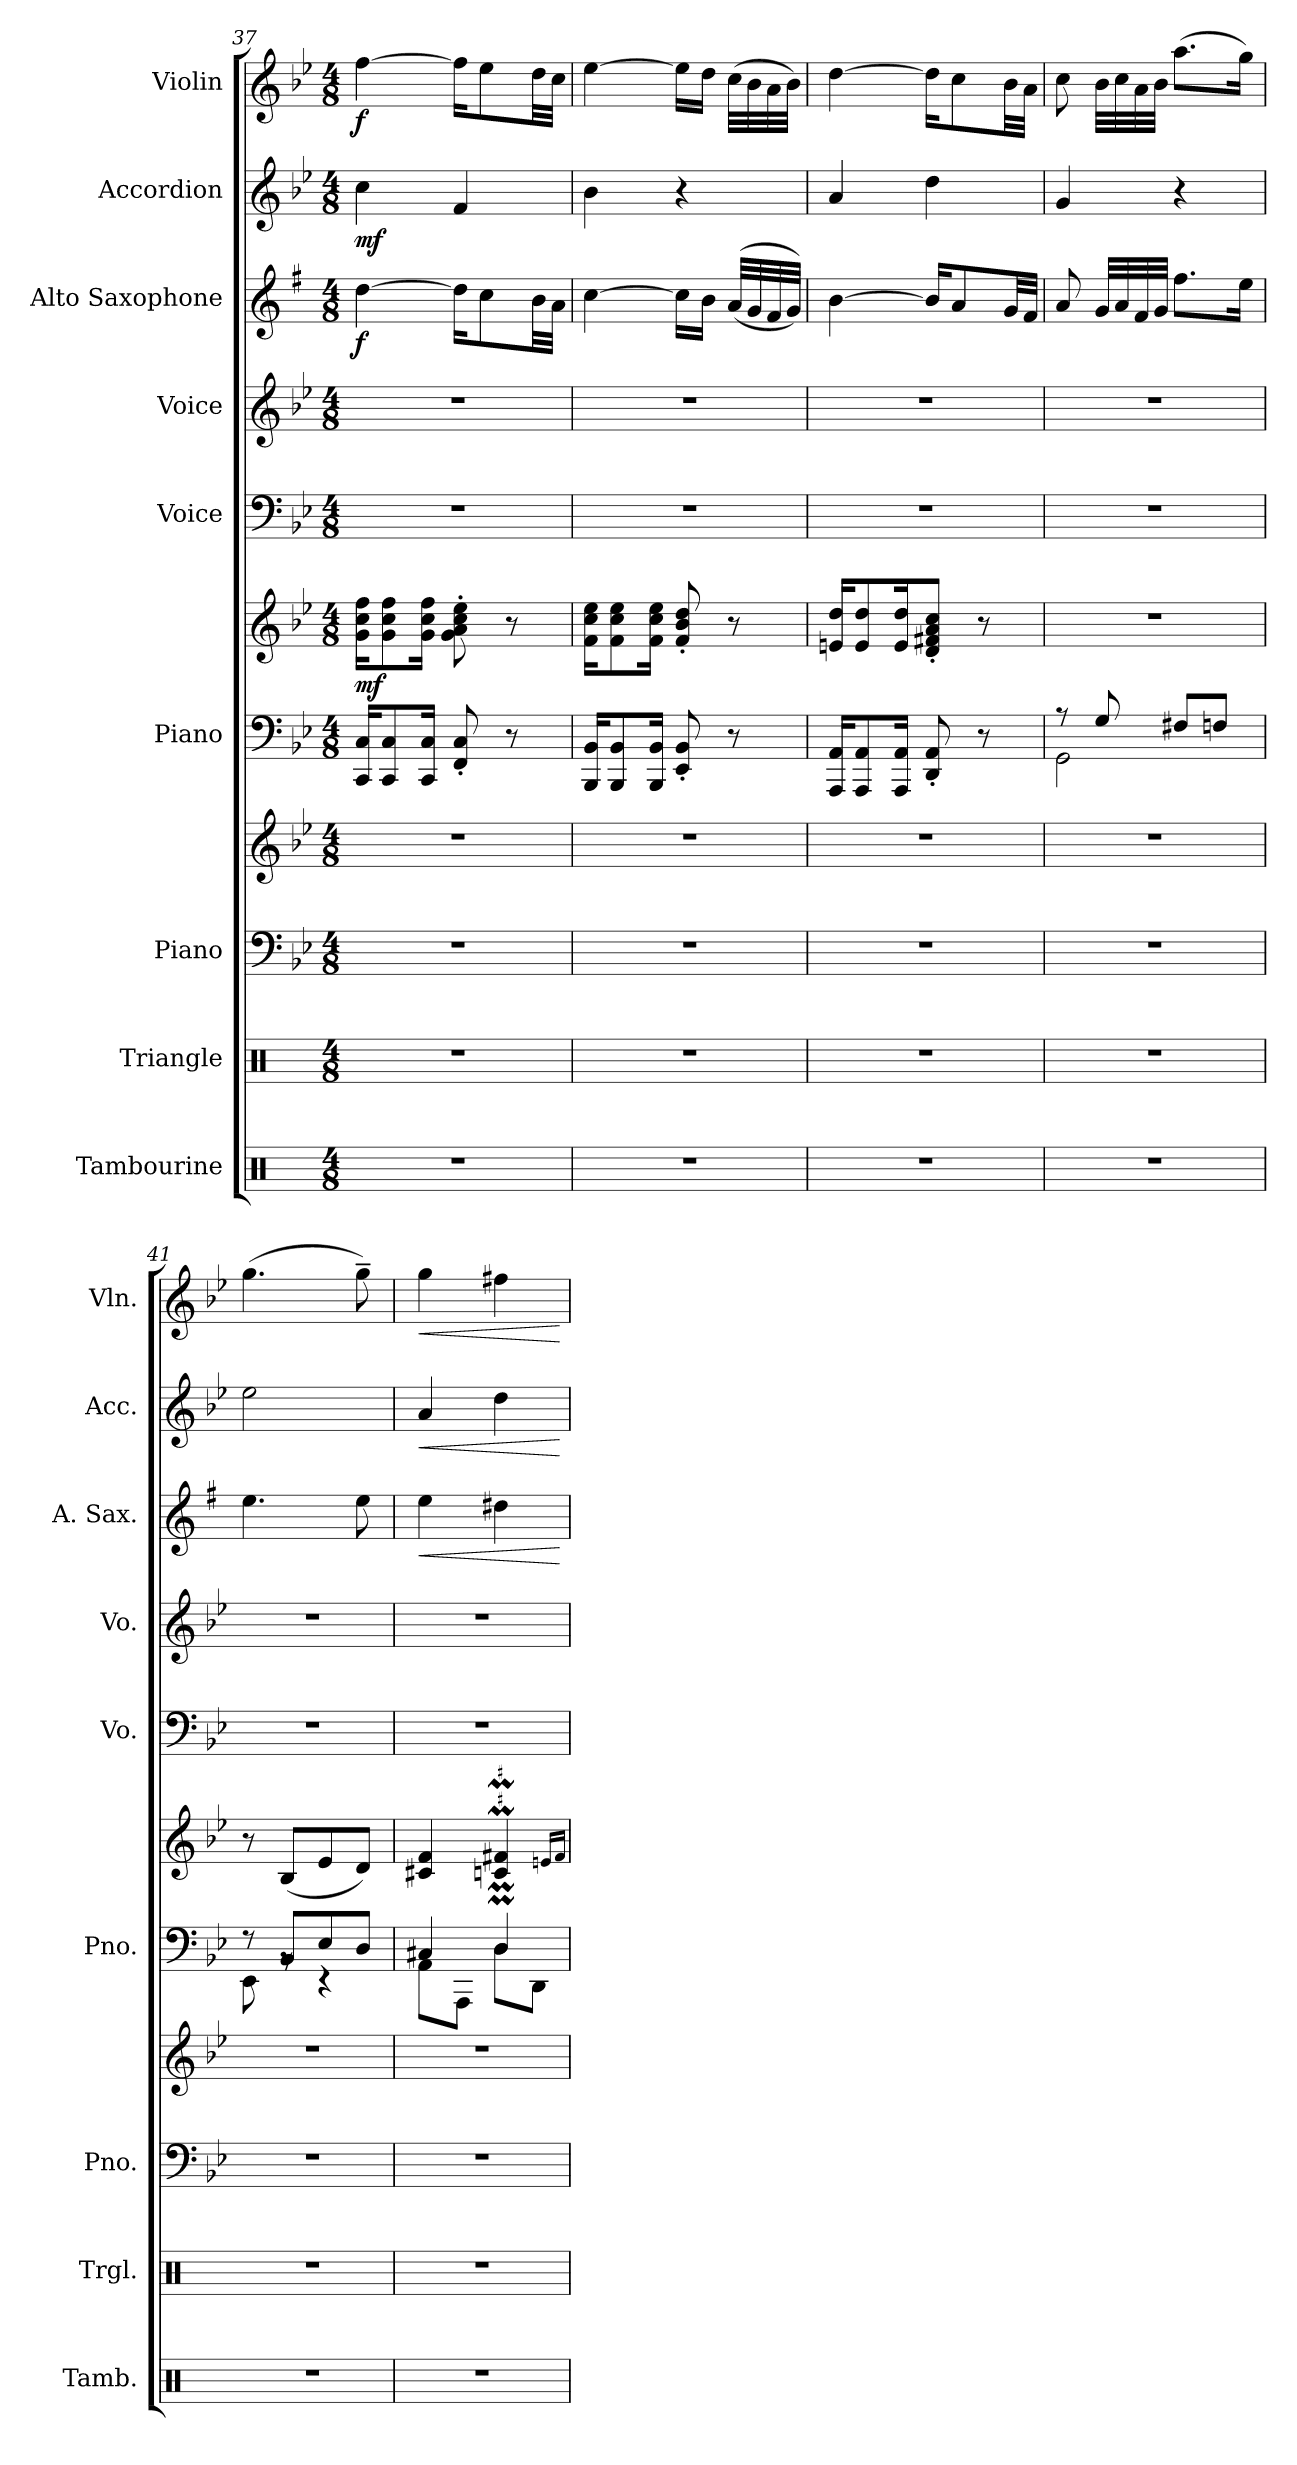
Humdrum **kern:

**kern	**kern	**kern	**kern	**kern	**kern	**dynam	**kern	**kern	**kern	**dynam	**kern	**dynam	**kern	**dynam
*part9	*part8	*part7	*part7	*part6	*part6	*part6	*part5	*part4	*part3	*part3	*part2	*part2	*part1	*part1
*staff11	*staff10	*staff9	*staff8	*staff7	*staff6	*staff6/7	*staff5	*staff4	*staff3	*staff3	*staff2	*staff2	*staff1	*staff1
*I"Tambourine	*I"Triangle	*I"Piano	*	*I"Piano	*	*	*I"Voice	*I"Voice	*I"Alto Saxophone	*	*I"Accordion	*	*I"Violin	*
*I'Tamb.	*I'Trgl.	*I'Pno.	*	*I'Pno.	*	*	*I'Vo.	*I'Vo.	*I'A. Sax.	*	*I'Acc.	*	*I'Vln.	*
!!LO:PB:g=z
*clefX	*clefX	*clefF4	*clefG2	*clefF4	*clefG2	*	*clefF4	*clefG2	*clefG2	*	*clefG2	*	*clefG2	*
*	*	*	*	*	*	*	*	*	*ITrd5c9	*	*	*	*	*
*k[]	*k[]	*k[b-e-]	*k[b-e-]	*k[b-e-]	*k[b-e-]	*	*k[b-e-]	*k[b-e-]	*k[b-e-]	*	*k[b-e-]	*	*k[b-e-]	*
*M4/8	*M4/8	*M4/8	*M4/8	*M4/8	*M4/8	*	*M4/8	*M4/8	*M4/8	*	*M4/8	*	*M4/8	*
=37	=37	=37	=37	=37	=37	=37	=37	=37	=37	=37	=37	=37	=37	=37
!	!	!	!	!	!	!LO:DY:b	!	!	!	!LO:DY:b	!	!LO:DY:b	!	!LO:DY:b
2r	2r	2r	2r	16CC/ 16C/KL	16g\ 16cc\ 16ff\KL	mf	2r	2r	[4f\	f	4cc\	mf	[4ff\	f
.	.	.	.	8CC/ 8C/	8g\ 8cc\ 8ff\	.	.	.	.	.	.	.	.	.
.	.	.	.	16CC/ 16C/Jk	16g\ 16cc\ 16ff\Jk	.	.	.	.	.	.	.	.	.
.	.	.	.	8FF/' 8C/'	8g\' 8a\' 8cc\' 8ee-\'	.	.	.	16f\KL]	.	4f/	.	16ff\KL]	.
.	.	.	.	.	.	.	.	.	8e-\	.	.	.	8ee-\	.
.	.	.	.	8r	8r	.	.	.	.	.	.	.	.	.
.	.	.	.	.	.	.	.	.	32d\LL	.	.	.	32dd\LL	.
.	.	.	.	.	.	.	.	.	32c\JJJ	.	.	.	32cc\JJJ	.
=38	=38	=38	=38	=38	=38	=38	=38	=38	=38	=38	=38	=38	=38	=38
2r	2r	2r	2r	16BBB-/ 16BB-/KL	16f\ 16cc\ 16ee-\KL	.	2r	2r	[4e-\	.	4b-\	.	[4ee-\	.
.	.	.	.	8BBB-/ 8BB-/	8f\ 8cc\ 8ee-\	.	.	.	.	.	.	.	.	.
.	.	.	.	16BBB-/ 16BB-/Jk	16f\ 16cc\ 16ee-\Jk	.	.	.	.	.	.	.	.	.
.	.	.	.	8EE-/' 8BB-/'	8f/' 8b-/' 8dd/'	.	.	.	16e-\LL]	.	4r	.	16ee-\LL]	.
.	.	.	.	.	.	.	.	.	16d\JJ	.	.	.	16dd\JJ	.
.	.	.	.	8r	8r	.	.	.	((32c/LLL	.	.	.	(32cc\LLL	.
.	.	.	.	.	.	.	.	.	32B-/	.	.	.	32b-\	.
.	.	.	.	.	.	.	.	.	32A/	.	.	.	32a\	.
.	.	.	.	.	.	.	.	.	32B-/JJJ))	.	.	.	32b-\JJJ)	.
=39	=39	=39	=39	=39	=39	=39	=39	=39	=39	=39	=39	=39	=39	=39
2r	2r	2r	2r	16AAA/ 16AA/KL	16en/ 16dd/KL	.	2r	2r	[4d\	.	4a/	.	[4dd\	.
.	.	.	.	8AAA/ 8AA/	8e/ 8dd/	.	.	.	.	.	.	.	.	.
.	.	.	.	16AAA/ 16AA/Jk	16e/ 16dd/K	.	.	.	.	.	.	.	.	.
.	.	.	.	8DD/' 8AA/'	8d/' 8f#X/' 8a/' 8cc/'J	.	.	.	16d/KL]	.	4dd\	.	16dd\KL]	.
.	.	.	.	.	.	.	.	.	8c/	.	.	.	8cc\	.
.	.	.	.	8r	8r	.	.	.	.	.	.	.	.	.
.	.	.	.	.	.	.	.	.	32B-/LL	.	.	.	32b-\LL	.
.	.	.	.	.	.	.	.	.	32A/JJJ	.	.	.	32a\JJJ	.
=40	=40	=40	=40	=40	=40	=40	=40	=40	=40	=40	=40	=40	=40	=40
*	*	*	*	*^	*	*	*	*	*	*	*	*	*	*
2r	2r	2r	2r	8r	2GG\	2r	.	2r	2r	8c/	.	4g/	.	8cc\	.
.	.	.	.	8G/	.	.	.	.	.	32B-/LLL	.	.	.	32b-\LLL	.
.	.	.	.	.	.	.	.	.	.	32c/	.	.	.	32cc\	.
.	.	.	.	.	.	.	.	.	.	32A/	.	.	.	32a\	.
.	.	.	.	.	.	.	.	.	.	32B-/JJJ	.	.	.	32b-\JJJ	.
.	.	.	.	8F#X/L	.	.	.	.	.	8.a\L	.	4r	.	(8.aa\L	.
.	.	.	.	8Fn/J	.	.	.	.	.	.	.	.	.	.	.
.	.	.	.	.	.	.	.	.	.	16g\Jk	.	.	.	16gg\Jk)	.
!!LO:PB:g=z
=41	=41	=41	=41	=41	=41	=41	=41	=41	=41	=41	=41	=41	=41	=41	=41
2r	2r	2r	2r	8r	8EE-\	8r	.	2r	2r	4.g\	.	2ee-\	.	(4.gg\	.
.	.	.	.	8BB-/L	8rBB	(8B-/L	.	.	.	.	.	.	.	.	.
.	.	.	.	8E-/	4r	8e-/	.	.	.	.	.	.	.	.	.
.	.	.	.	8D/J	.	8d/J)	.	.	.	8g\	.	.	.	8gg~\)	.
=42	=42	=42	=42	=42	=42	=42	=42	=42	=42	=42	=42	=42	=42	=42	=42
!	!	!	!	!	!	!	!	!	!	!	!LO:HP:b	!	!LO:HP:b	!	!LO:HP:b
2r	2r	2r	2r	4C#X/	8AA\L	4c#X/ 4f/	.	2r	2r	4g\	<	4a/	<	4gg\	<
.	.	.	.	.	8AAA\J	.	.	.	.	.	.	.	.	.	.
.	.	.	.	4D/	8D\L	4cn/M 4f#X/M	.	.	.	4f#X\	.	4dd\	.	4ff#X\	.
.	.	.	.	.	8DD\J	.	.	.	.	.	.	.	.	.	.
*	*	*	*	*v	*v	*	*	*	*	*	*	*	*	*	*
.	.	.	.	.	16qen/LL	.	.	.	.	.	.	.	.	.
.	.	.	.	.	16qf#/JJ	.	.	.	.	.	.	.	.	.
.	.	.	.	.	.	.	.	.	.	[	.	[	.	[
=	=	=	=	=	=	=	=	=	=	=	=	=	=	=
*-	*-	*-	*-	*-	*-	*-	*-	*-	*-	*-	*-	*-	*-	*-
